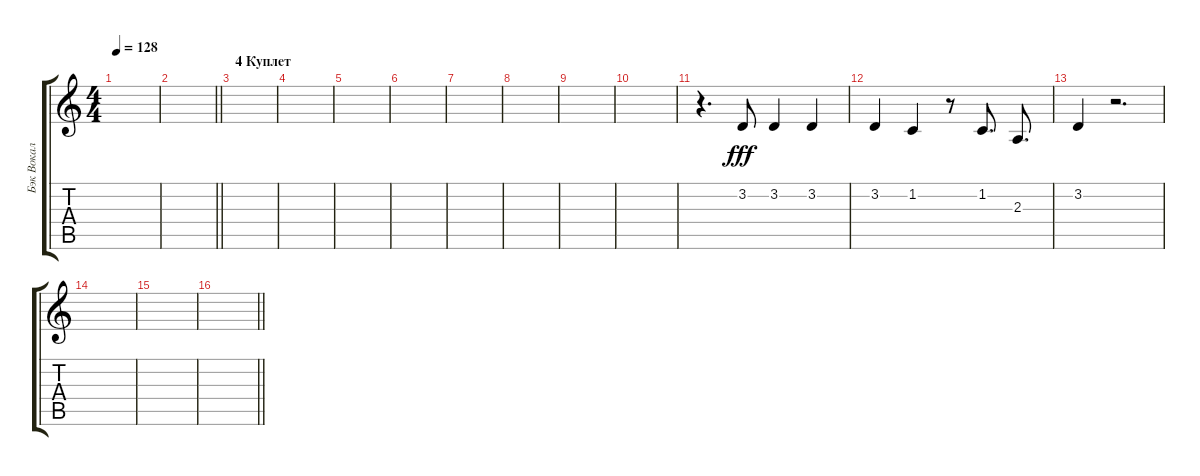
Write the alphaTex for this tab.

\track ("Бэк Вокал" "Бэк Вокал") {instrument sopranosax}
\staff {score tabs}
\tuning (E4 B3 G3 D3 A2 E2) {hide}
\ts (4 4)
\tempo 128
\clef g2
\ks c
|
\barLineRight lightlight
|
\section ("" "4 Куплет")
|
|
|
|
|
|
|
|
r.4{d} 3.2.8{dy fff} 3.2.4 3.2.4 |
3.2.4 1.2.4 r.8 1.2.8{d} 2.3.8{d} |
3.2.4 r.2{d} |
|
|
\barLineRight lightlight
